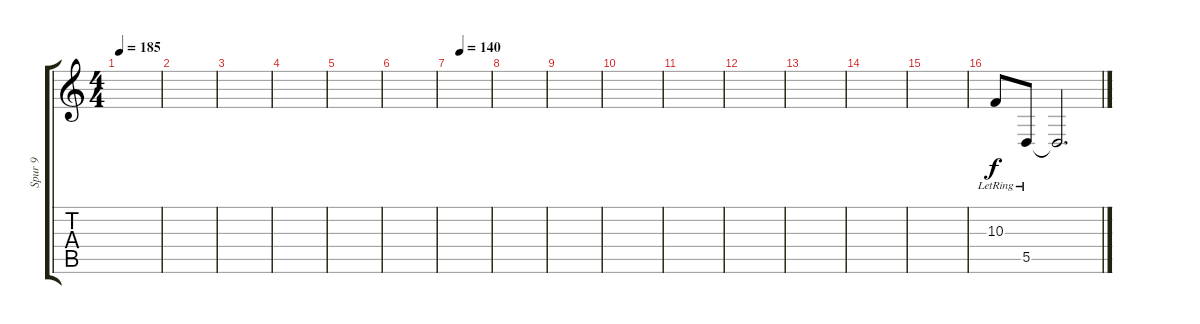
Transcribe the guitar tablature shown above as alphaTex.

\track ("Spur 9" "Spur 9") {instrument electricpiano1}
\staff {score tabs}
\tuning (E4 B3 G3 D3 A2 D2) {hide}
\ts (4 4)
\tempo 185
\clef g2
\ks c
|
|
|
|
|
|
\tempo (140 0.25)
|
|
|
|
|
|
|
|
|
10.3{lr}.8{volume 14} 5.5{lr}.8 5.5{t}.2{d}
